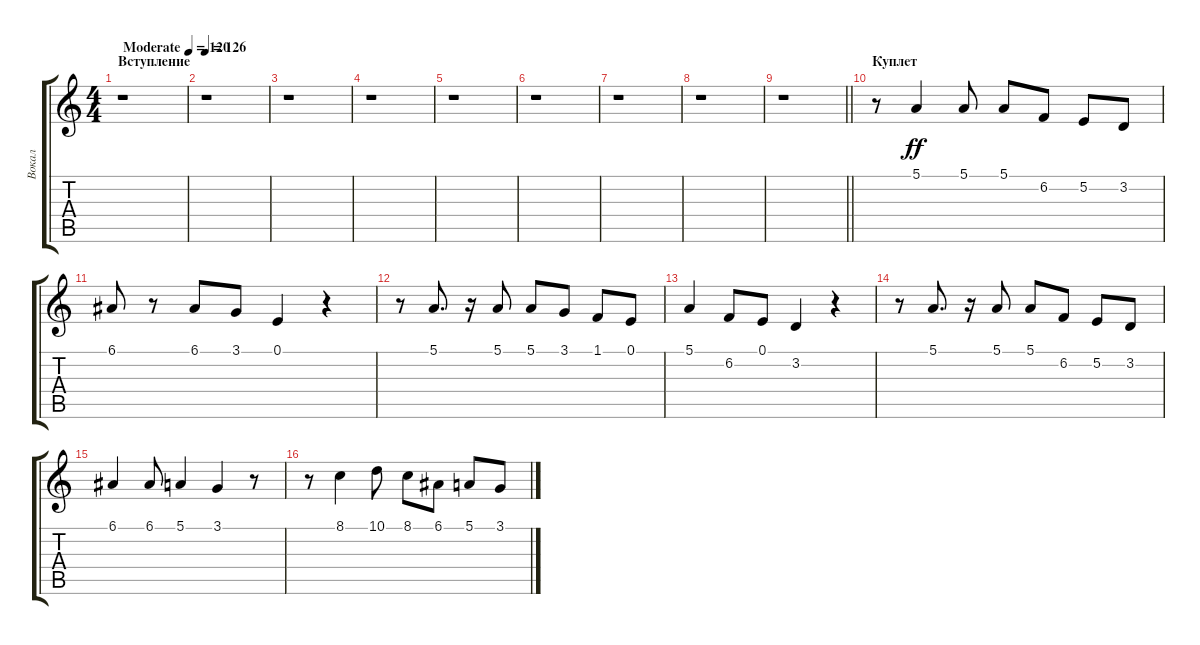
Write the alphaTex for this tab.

\track ("Вокал" "Вокал") {instrument voiceoohs}
\staff {score tabs}
\tuning (E4 B3 G3 D3 A2 E2) {hide}
\ts (4 4)
\section ("" "Вступление")
\tempo (120 "Moderate")
\clef g2
\ks c
r.1{dy ff instrument voiceoohs} |
\tempo 126
r.1 |
r.1 |
r.1 |
r.1 |
r.1 |
r.1 |
r.1 |
\barLineRight lightlight
r.1 |
\section ("" "Куплет")
r.8 5.1.4 5.1.8 5.1.8 6.2.8 5.2.8 3.2.8 |
6.1.8 r.8 6.1.8 3.1.8 0.1.4 r.4 |
r.8 5.1.8{d} r.16 5.1.8 5.1.8 3.1.8 1.1.8 0.1.8 |
5.1.4 6.2.8 0.1.8 3.2.4 r.4 |
r.8 5.1.8{d} r.16 5.1.8 5.1.8 6.2.8 5.2.8 3.2.8 |
6.1.4 6.1.8 5.1.4 3.1.4 r.8 |
r.8 8.1.4 10.1.8 8.1.8 6.1.8 5.1.8 3.1.8
